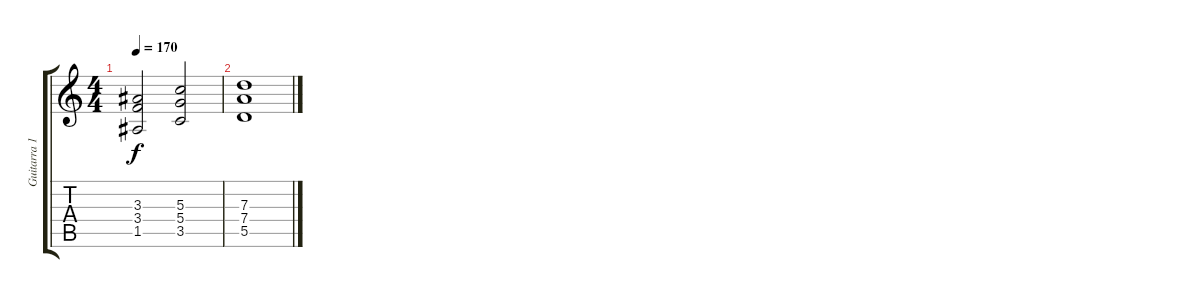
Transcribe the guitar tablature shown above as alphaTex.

\track ("Guitarra 1" "Guitarra 1") {instrument overdrivenguitar}
\staff {score tabs}
\tuning (E4 B3 G3 D3 A2 E2) {hide}
\ts (4 4)
\tempo 170
\clef g2
\ks c
(3.3 3.4 1.5).2{dy f} (5.3 5.4 3.5).2 |
(7.3 7.4 5.5).1
